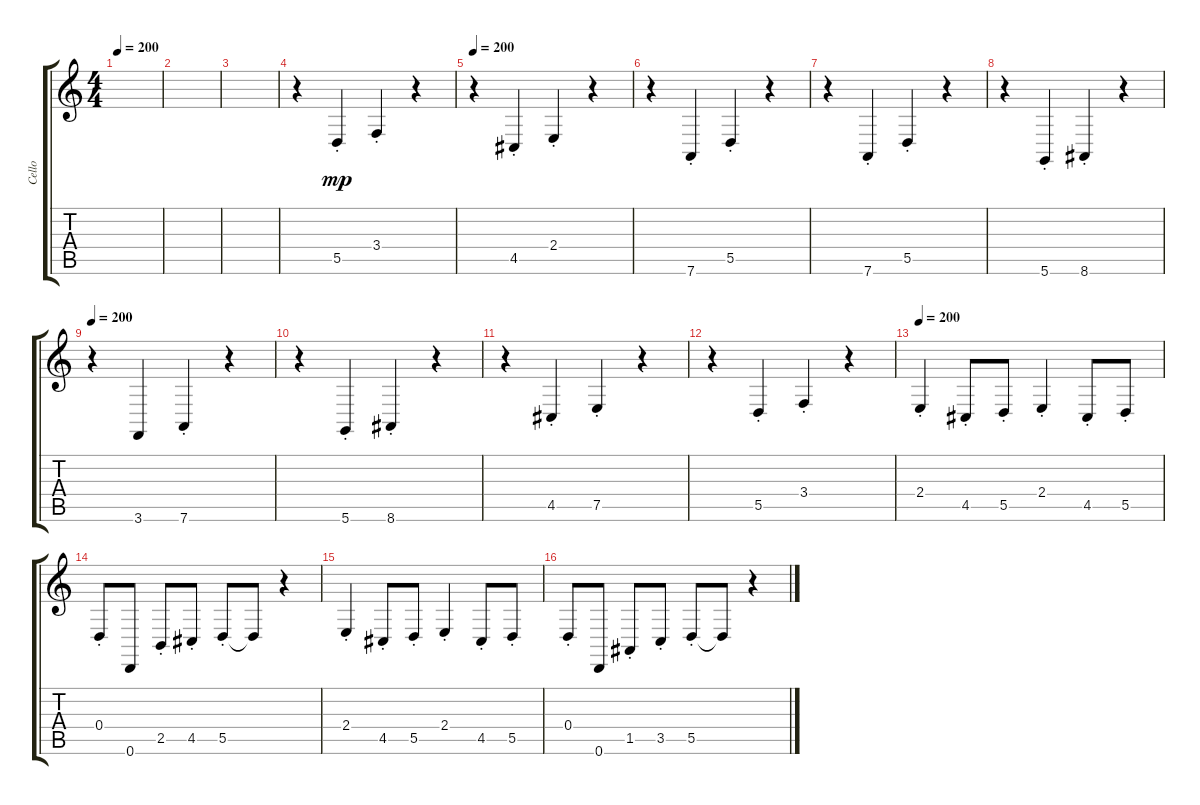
\track ("Cello" "Cello") {instrument cello}
\staff {score tabs}
\tuning (E4 B3 G3 D3 A2 D2) {hide}
\ts (4 4)
\tempo 200
\clef g2
\ks c
|
|
|
r.4 5.5{st}.4{dy mp} 3.4{st}.4 r.4 |
\tempo 200
r.4 4.5{st}.4 2.4{st}.4 r.4 |
r.4 7.6{st}.4 5.5{st}.4 r.4 |
r.4 7.6{st}.4 5.5{st}.4 r.4 |
r.4 5.6{st}.4 8.6{st}.4 r.4 |
\tempo 200
r.4 3.6.4 7.6{st}.4 r.4 |
r.4 5.6{st}.4 8.6{st}.4 r.4 |
r.4 4.5{st}.4 7.5{st}.4 r.4 |
r.4 5.5{st}.4 3.4{st}.4 r.4 |
\tempo 200
2.4{st}.4 4.5{st}.8 5.5{st}.8 2.4{st}.4 4.5{st}.8 5.5{st}.8 |
0.4{st}.8 0.6.8 2.5{st}.8 4.5{st}.8 5.5{st}.8 5.5{t}.8 r.4 |
2.4{st}.4 4.5{st}.8 5.5{st}.8 2.4{st}.4 4.5{st}.8 5.5{st}.8 |
0.4{st}.8 0.6.8 1.5{st}.8 3.5{st}.8 5.5{st}.8 5.5{t}.8 r.4
